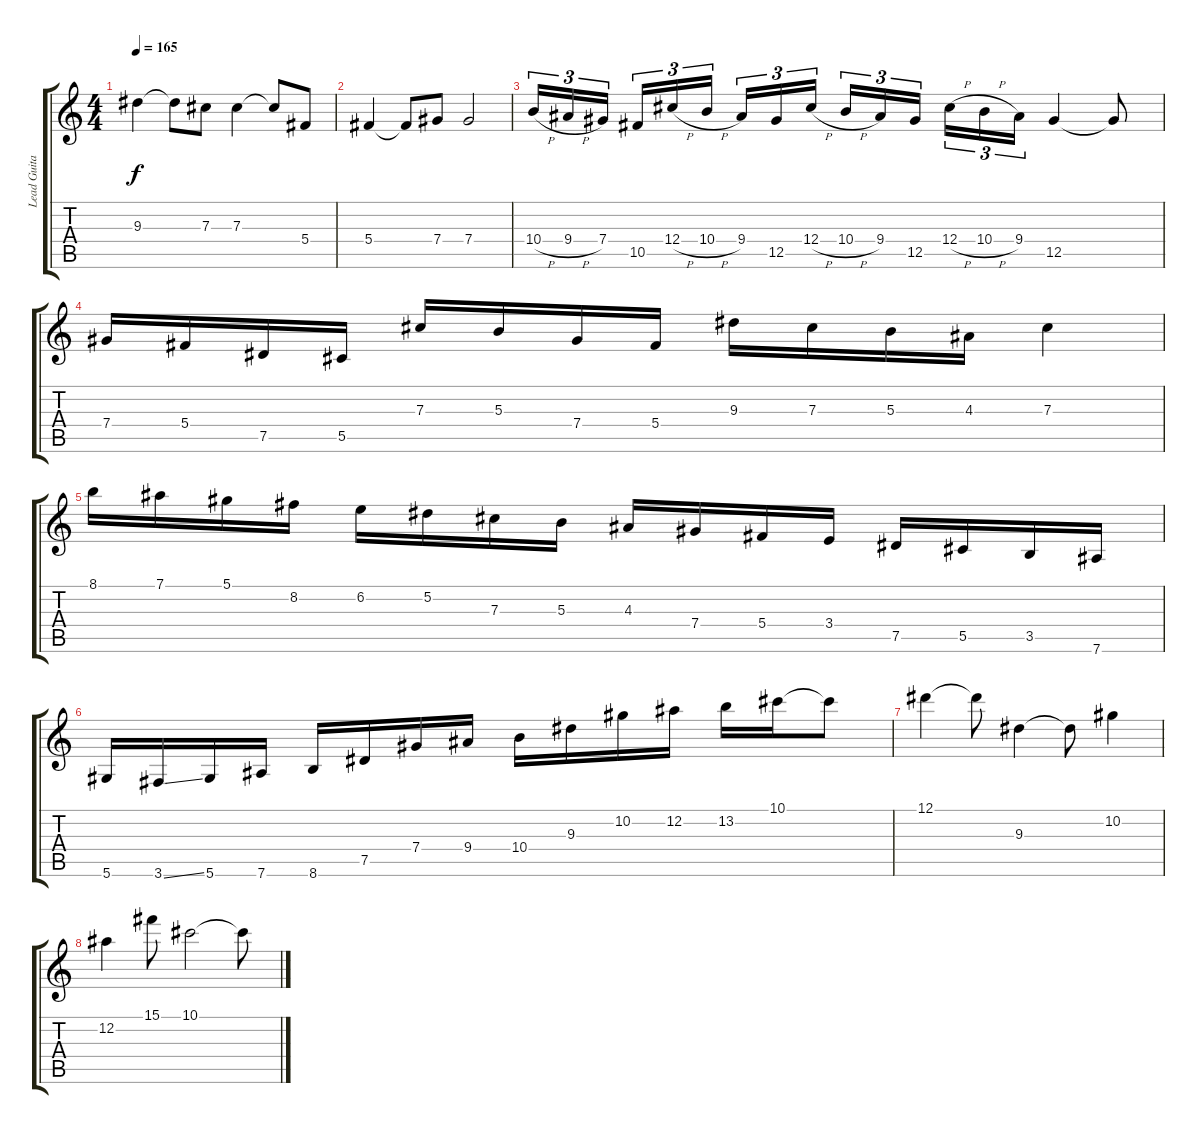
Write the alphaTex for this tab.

\track ("Lead Guitar" "Lead Guita") {instrument distortionguitar}
\staff {score tabs}
\tuning (Eb4 Bb3 Gb3 Db3 Ab2 Eb2) {hide}
\ts (4 4)
\tempo 165
\clef g2
\ks c
9.3.4{dy f} 9.3{t}.8 7.3.8 7.3.4 7.3{t}.8 5.4.8 |
5.4.4 5.4{t}.8 7.4.8 7.4.2 |
10.4{h}.16{tu (3 2)} 9.4{h}.16{tu (3 2)} 7.4.16{tu (3 2)} 10.5.16{tu (3 2)} 12.4{h}.16{tu (3 2)} 10.4{h}.16{tu (3 2)} 9.4.16{tu (3 2)} 12.5.16{tu (3 2)} 12.4{h}.16{tu (3 2)} 10.4{h}.16{tu (3 2)} 9.4.16{tu (3 2)} 12.5.16{tu (3 2)} 12.4{h}.16{tu (3 2)} 10.4{h}.16{tu (3 2)} 9.4.16{tu (3 2)} 12.5.4 12.5{t}.8 |
7.4.16 5.4.16 7.5.16 5.5.16 7.3.16 5.3.16 7.4.16 5.4.16 9.3.16 7.3.16 5.3.16 4.3.16 7.3.4 |
8.1.16 7.1.16 5.1.16 8.2.16 6.2.16 5.2.16 7.3.16 5.3.16 4.3.16 7.4.16 5.4.16 3.4.16 7.5.16 5.5.16 3.5.16 7.6.16 |
5.6.16 3.6{ss}.16 5.6.16 7.6.16 8.6.16 7.5.16 7.4.16 9.4.16 10.4.16 9.3.16 10.2.16 12.2.16 13.2.16 10.1.16 10.1{t}.8 |
12.1.4 12.1{t}.8 9.3.4 9.3{t}.8 10.2.4 |
12.2.4 15.1.8 10.1.2 10.1{t}.8
